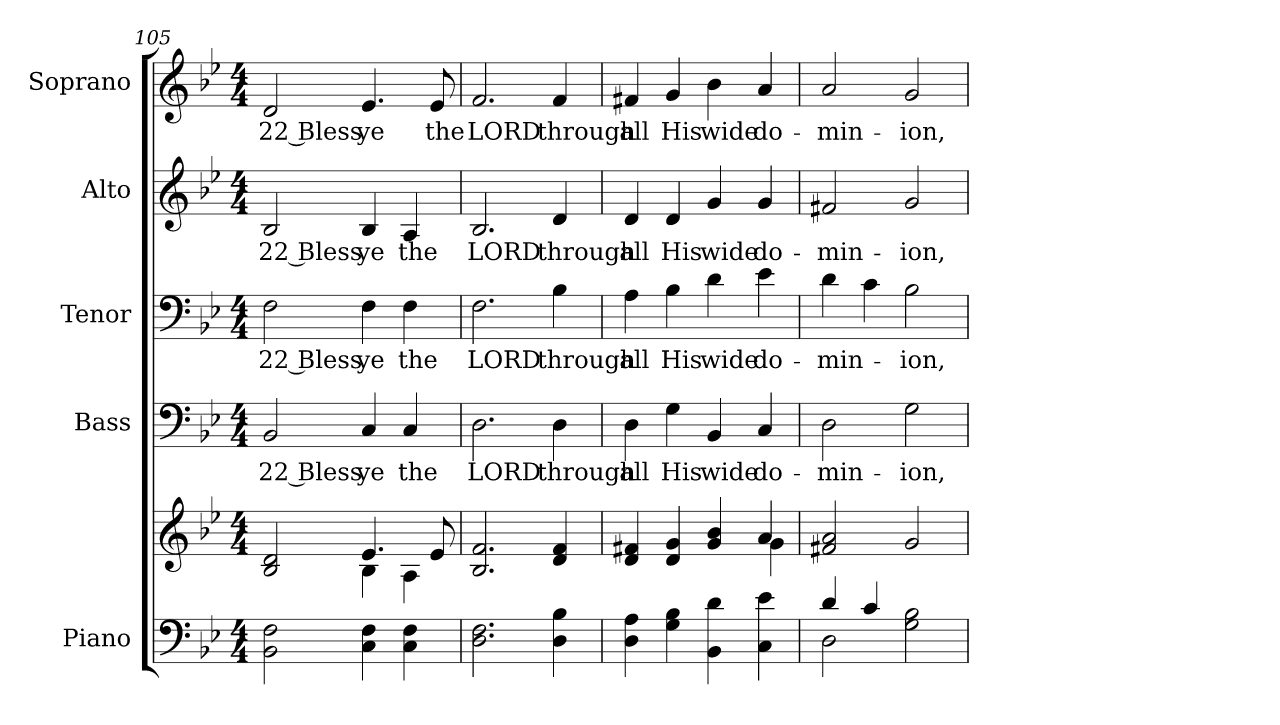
**kern	**kern	**kern	**text	**kern	**text	**kern	**text	**kern	**text
*part5	*part5	*part4	*part4	*part3	*part3	*part2	*part2	*part1	*part1
*staff6	*staff5	*staff4	*staff4	*staff3	*staff3	*staff2	*staff2	*staff1	*staff1
*I"Piano	*	*I"Bass	*	*I"Tenor	*	*I"Alto	*	*I"Soprano	*
*I'Pno.	*	*I'B.	*	*I'T.	*	*I'A.	*	*I'S.	*
!!LO:LB:g=z
*clefF4	*clefG2	*clefF4	*	*clefF4	*	*clefG2	*	*clefG2	*
*k[b-e-]	*k[b-e-]	*k[b-e-]	*	*k[b-e-]	*	*k[b-e-]	*	*k[b-e-]	*
*B-:	*B-:	*B-:	*	*B-:	*	*B-:	*	*B-:	*
*M4/4	*M4/4	*M4/4	*	*M4/4	*	*M4/4	*	*M4/4	*
=105	=105	=105	=105	=105	=105	=105	=105	=105	=105
*	*^	*	*	*	*	*	*	*	*
!	!	!	!	!LO:LY:b:color=#000000	!	!	!	!	!	!
!	!	!	!	!	!	!LO:LY:b:color=#000000	!	!	!	!
!	!	!	!	!	!	!	!	!LO:LY:b:color=#000000	!	!
!	!	!	!	!	!	!	!	!	!	!LO:LY:b:color=#000000
2BB-i\ 2Fi	2B-i/ 2di	2ryy	2BB-i/	22 Bless	2Fi\	22 Bless	2B-i/	22 Bless	2di/	22 Bless
!	!	!	!	!LO:LY:b:color=#000000	!	!	!	!	!	!
!	!	!	!	!	!	!LO:LY:b:color=#000000	!	!	!	!
!	!	!	!	!	!	!	!	!LO:LY:b:color=#000000	!	!
!	!	!	!	!	!	!	!	!	!	!LO:LY:b:color=#000000
4Ci\ 4Fi	4.e-i/	4B-i\	4Ci/	ye	4Fi\	ye	4B-i/	ye	4.e-i/	ye
!	!	!	!	!LO:LY:b:color=#000000	!	!	!	!	!	!
!	!	!	!	!	!	!LO:LY:b:color=#000000	!	!	!	!
!	!	!	!	!	!	!	!	!LO:LY:b:color=#000000	!	!
4Ci\ 4Fi	.	4Ai\	4Ci/	the	4Fi\	the	4Ai/	the	.	.
!	!	!	!	!	!	!	!	!	!	!LO:LY:b:color=#000000
.	8e-i/	.	.	.	.	.	.	.	8e-i/	the
*	*v	*v	*	*	*	*	*	*	*	*
=106	=106	=106	=106	=106	=106	=106	=106	=106	=106
!	!	!	!LO:LY:b:color=#000000	!	!	!	!	!	!
!	!	!	!	!	!LO:LY:b:color=#000000	!	!	!	!
!	!	!	!	!	!	!	!LO:LY:b:color=#000000	!	!
!	!	!	!	!	!	!	!	!	!LO:LY:b:color=#000000
2.Di\ 2.Fi	2.B-i/ 2.fi	2.Di\	LORD	2.Fi\	LORD	2.B-i/	LORD	2.fi/	LORD
!	!	!	!LO:LY:b:color=#000000	!	!	!	!	!	!
!	!	!	!	!	!LO:LY:b:color=#000000	!	!	!	!
!	!	!	!	!	!	!	!LO:LY:b:color=#000000	!	!
!	!	!	!	!	!	!	!	!	!LO:LY:b:color=#000000
4Di\ 4B-i	4di/ 4fi	4Di\	through	4B-i\	through	4di/	through	4fi/	through
=107	=107	=107	=107	=107	=107	=107	=107	=107	=107
*	*^	*	*	*	*	*	*	*	*
!	!	!	!	!LO:LY:b:color=#000000	!	!	!	!	!	!
!	!	!	!	!	!	!LO:LY:b:color=#000000	!	!	!	!
!	!	!	!	!	!	!	!	!LO:LY:b:color=#000000	!	!
!	!	!	!	!	!	!	!	!	!	!LO:LY:b:color=#000000
4Di\ 4Ai	4di/ 4f#Xi	2ryy	4Di\	all	4Ai\	all	4di/	all	4f#Xi/	all
!	!	!	!	!LO:LY:b:color=#000000	!	!	!	!	!	!
!	!	!	!	!	!	!LO:LY:b:color=#000000	!	!	!	!
!	!	!	!	!	!	!	!	!LO:LY:b:color=#000000	!	!
!	!	!	!	!	!	!	!	!	!	!LO:LY:b:color=#000000
4Gi\ 4B-i	4di/ 4gi	.	4Gi\	His	4B-i\	His	4di/	His	4gi/	His
!	!	!	!	!LO:LY:b:color=#000000	!	!	!	!	!	!
!	!	!	!	!	!	!LO:LY:b:color=#000000	!	!	!	!
!	!	!	!	!	!	!	!	!LO:LY:b:color=#000000	!	!
!	!	!	!	!	!	!	!	!	!	!LO:LY:b:color=#000000
4BB-i\ 4di	4gi/ 4b-i	4ryy	4BB-i/	wide	4di\	wide	4gi/	wide	4b-i\	wide
!	!	!	!	!LO:LY:b:color=#000000	!	!	!	!	!	!
!	!	!	!	!	!	!LO:LY:b:color=#000000	!	!	!	!
!	!	!	!	!	!	!	!	!LO:LY:b:color=#000000	!	!
!	!	!	!	!	!	!	!	!	!	!LO:LY:b:color=#000000
4Ci\ 4e-i	4ai/	4gi\	4Ci/	do-	4e-i\	do-	4gi/	do-	4ai/	do-
*	*v	*v	*	*	*	*	*	*	*	*
=108	=108	=108	=108	=108	=108	=108	=108	=108	=108
*^	*	*	*	*	*	*	*	*	*
*	*	*^	*	*	*	*	*	*	*	*
!	!	!	!	!	!LO:LY:b:color=#000000	!	!	!	!	!	!
*	*	*v	*v	*	*	*	*	*	*	*	*
*	*	*^	*	*	*	*	*	*	*	*
!	!	!	!	!	!	!	!LO:LY:b:color=#000000	!	!	!	!
*	*	*v	*v	*	*	*	*	*	*	*	*
*	*	*^	*	*	*	*	*	*	*	*
!	!	!	!	!	!	!	!	!	!LO:LY:b:color=#000000	!	!
*	*	*v	*v	*	*	*	*	*	*	*	*
*	*	*^	*	*	*	*	*	*	*	*
!	!	!	!	!	!	!	!	!	!	!	!LO:LY:b:color=#000000
*	*	*v	*v	*	*	*	*	*	*	*	*
4di/	2Di\	2f#Xi/ 2ai	2Di\	-min-	4di\	-min-	2f#Xi/	-min-	2ai/	-min-
4ci/	.	.	.	.	4ci\	.	.	.	.	.
!	!	!	!	!LO:LY:b:color=#000000	!	!	!	!	!	!
!	!	!	!	!	!	!LO:LY:b:color=#000000	!	!	!	!
!	!	!	!	!	!	!	!	!LO:LY:b:color=#000000	!	!
!	!	!	!	!	!	!	!	!	!	!LO:LY:b:color=#000000
2Gi\ 2B-i	2ryy	2gi/	2Gi\	-ion,	2B-i\	-ion,	2gi/	-ion,	2gi/	-ion,
*v	*v	*	*	*	*	*	*	*	*	*
=	=	=	=	=	=	=	=	=	=
*-	*-	*-	*-	*-	*-	*-	*-	*-	*-
